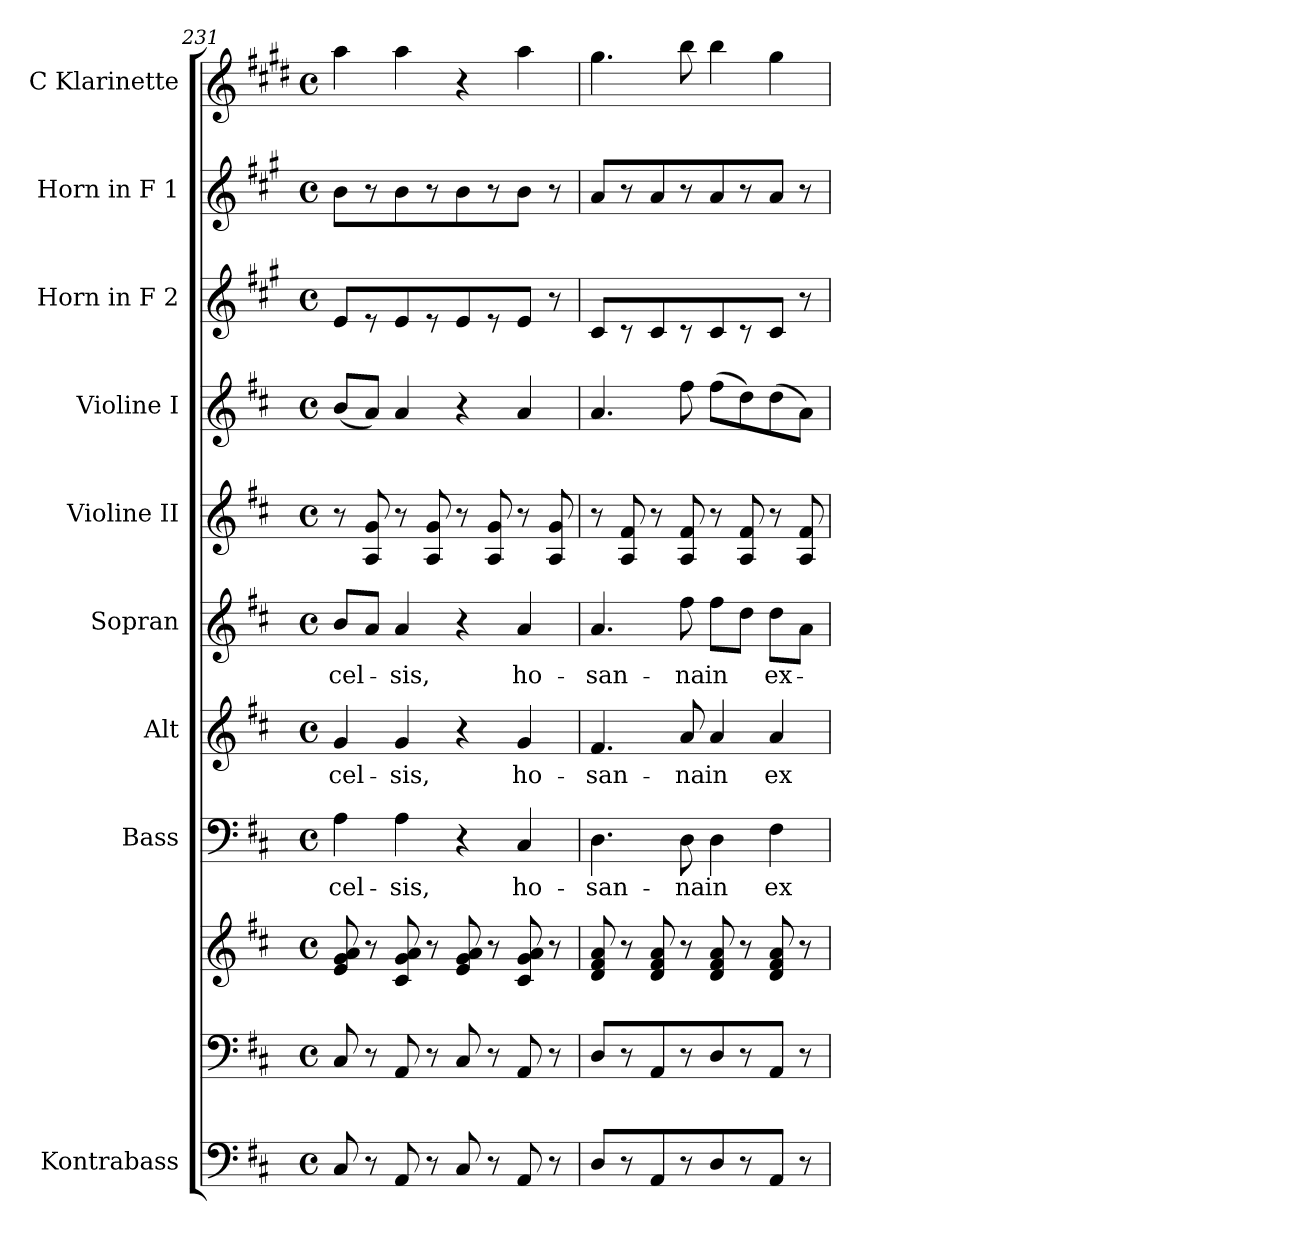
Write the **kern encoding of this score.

**kern	**kern	**kern	**kern	**text	**kern	**text	**kern	**text	**kern	**kern	**kern	**kern	**kern
*part10	*part9	*part9	*part8	*part8	*part7	*part7	*part6	*part6	*part5	*part4	*part3	*part2	*part1
*staff11	*staff10	*staff9	*staff8	*staff8	*staff7	*staff7	*staff6	*staff6	*staff5	*staff4	*staff3	*staff2	*staff1
*I"Kontrabass	*	*	*I"Bass	*	*I"Alt	*	*I"Sopran	*	*I"Violine II	*I"Violine I	*I"Horn in F 2	*I"Horn in F 1	*I"C Klarinette
*I'Kb.	*	*	*I'B.	*	*I'A.	*	*I'S.	*	*I'Vl. II	*I'Vl. I	*	*	*I'Kl.
!!LO:PB:g=z
*clefF4	*clefF4	*clefG2	*clefF4	*	*clefG2	*	*clefG2	*	*clefG2	*clefG2	*clefG2	*clefG2	*clefG2
*ITrd7c12	*	*	*	*	*	*	*	*	*	*	*ITrd4c7	*ITrd4c7	*ITrd1c2
*k[f#c#]	*k[f#c#]	*k[f#c#]	*k[f#c#]	*	*k[f#c#]	*	*k[f#c#]	*	*k[f#c#]	*k[f#c#]	*k[f#c#]	*k[f#c#]	*k[f#c#]
*D:	*D:	*D:	*D:	*	*D:	*	*D:	*	*D:	*D:	*D:	*D:	*D:
*M4/4	*M4/4	*M4/4	*M4/4	*	*M4/4	*	*M4/4	*	*M4/4	*M4/4	*M4/4	*M4/4	*M4/4
*met(c)	*met(c)	*met(c)	*met(c)	*	*met(c)	*	*met(c)	*	*met(c)	*met(c)	*met(c)	*met(c)	*met(c)
=231	=231	=231	=231	=231	=231	=231	=231	=231	=231	=231	=231	=231	=231
!	!	!	!	!LO:LY:b	!	!LO:LY:b	!	!LO:LY:b	!	!	!	!	!
8CC#/	8C#/	8e/ 8g/ 8a/	4A\	-cel-	4g/	-cel-	8b/L	-cel-	8r	(<8b/L	8A/L	8e\L	4gg\
8r	8r	8r	.	.	.	.	8a/J	.	8A/ 8g/	8a/J)	8r	8r	.
!	!	!	!	!LO:LY:b	!	!LO:LY:b	!	!LO:LY:b	!	!	!	!	!
8AAA/	8AA/	8c#/ 8g/ 8a/	4A\	-sis,	4g/	-sis,	4a/	-sis,	8r	4a/	8A/	8e\	4gg\
8r	8r	8r	.	.	.	.	.	.	8A/ 8g/	.	8r	8r	.
8CC#/	8C#/	8e/ 8g/ 8a/	4r	.	4r	.	4r	.	8r	4r	8A/	8e\	4r
8r	8r	8r	.	.	.	.	.	.	8A/ 8g/	.	8r	8r	.
!	!	!	!	!LO:LY:b	!	!LO:LY:b	!	!LO:LY:b	!	!	!	!	!
8AAA/	8AA/	8c#/ 8g/ 8a/	4C#/	ho-	4g/	ho-	4a/	ho-	8r	4a/	8A/J	8e\J	4gg\
8r	8r	8r	.	.	.	.	.	.	8A/ 8g/	.	8r	8r	.
=232	=232	=232	=232	=232	=232	=232	=232	=232	=232	=232	=232	=232	=232
!	!	!	!	!LO:LY:b	!	!LO:LY:b	!	!LO:LY:b	!	!	!	!	!
8DD/L	8D/L	8d/ 8f#/ 8a/	4.D\	-san-	4.f#/	-san-	4.a/	-san-	8r	4.a/	8F#/L	8d/L	4.ff#\
8r	8r	8r	.	.	.	.	.	.	8A/ 8f#/	.	8r	8r	.
8AAA/	8AA/	8d/ 8f#/ 8a/	.	.	.	.	.	.	8r	.	8F#/	8d/	.
!	!	!	!	!LO:LY:b	!	!LO:LY:b	!	!LO:LY:b	!	!	!	!	!
8r	8r	8r	8D\	-na	8a/	-na	8ff#\	-na	8A/ 8f#/	8ff#\	8r	8r	8aa\
!	!	!	!	!LO:LY:b	!	!LO:LY:b	!	!LO:LY:b	!	!	!	!	!
8DD/	8D/	8d/ 8f#/ 8a/	4D\	in	4a/	in	8ff#\L	in	8r	(>8ff#\L	8F#/	8d/	4aa\
8r	8r	8r	.	.	.	.	8dd\J	.	8A/ 8f#/	8dd\)	8r	8r	.
!	!	!	!	!LO:LY:b	!	!LO:LY:b	!	!LO:LY:b	!	!	!	!	!
8AAA/J	8AA/J	8d/ 8f#/ 8a/	4F#\	ex-	4a/	ex-	8dd\L	ex-	8r	(>8dd\	8F#/J	8d/J	4ff#\
8r	8r	8r	.	.	.	.	8a\J	.	8A/ 8f#/	8a\J)	8r	8r	.
=	=	=	=	=	=	=	=	=	=	=	=	=	=
*-	*-	*-	*-	*-	*-	*-	*-	*-	*-	*-	*-	*-	*-
